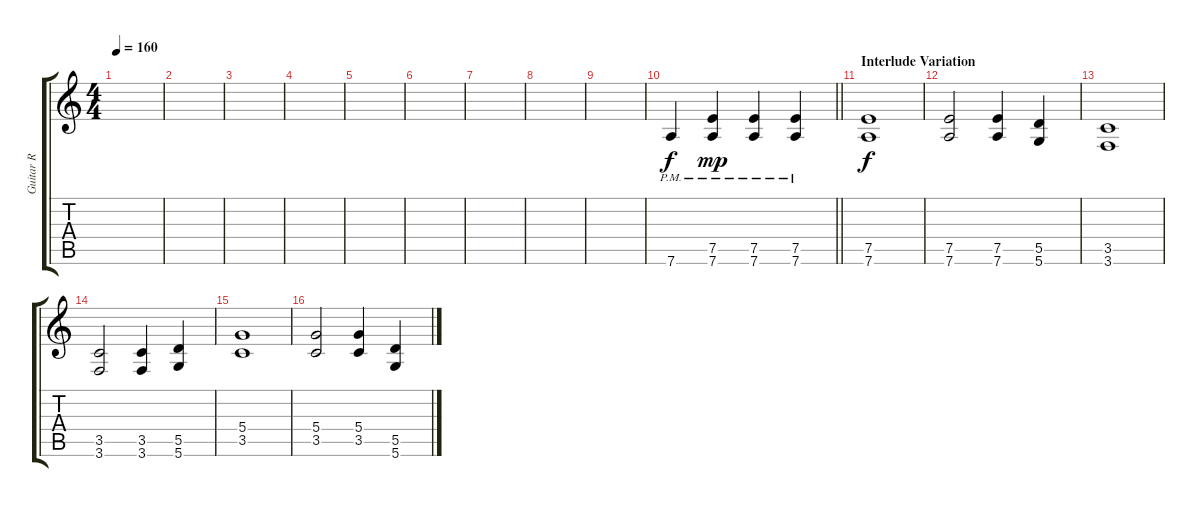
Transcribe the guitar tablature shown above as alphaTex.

\track ("Guitar R" "Guitar R") {instrument overdrivenguitar}
\staff {score tabs}
\tuning (E4 B3 G3 D3 A2 D2) {hide}
\ts (4 4)
\tempo 160
\clef g2
\ks c
|
|
|
|
|
|
|
|
|
\barLineRight lightlight
7.6{pm}.4 (7.5{pm} 7.6{pm}).4{dy mp} (7.5{pm} 7.6{pm}).4 (7.5{pm} 7.6{pm}).4 |
\section ("" "Interlude Variation")
(7.5 7.6).1{dy f} |
(7.5 7.6).2 (7.5 7.6).4 (5.5 5.6).4 |
(3.5 3.6).1 |
(3.5 3.6).2 (3.5 3.6).4 (5.5 5.6).4 |
(5.4 3.5).1 |
(5.4 3.5).2 (5.4 3.5).4 (5.5 5.6).4
